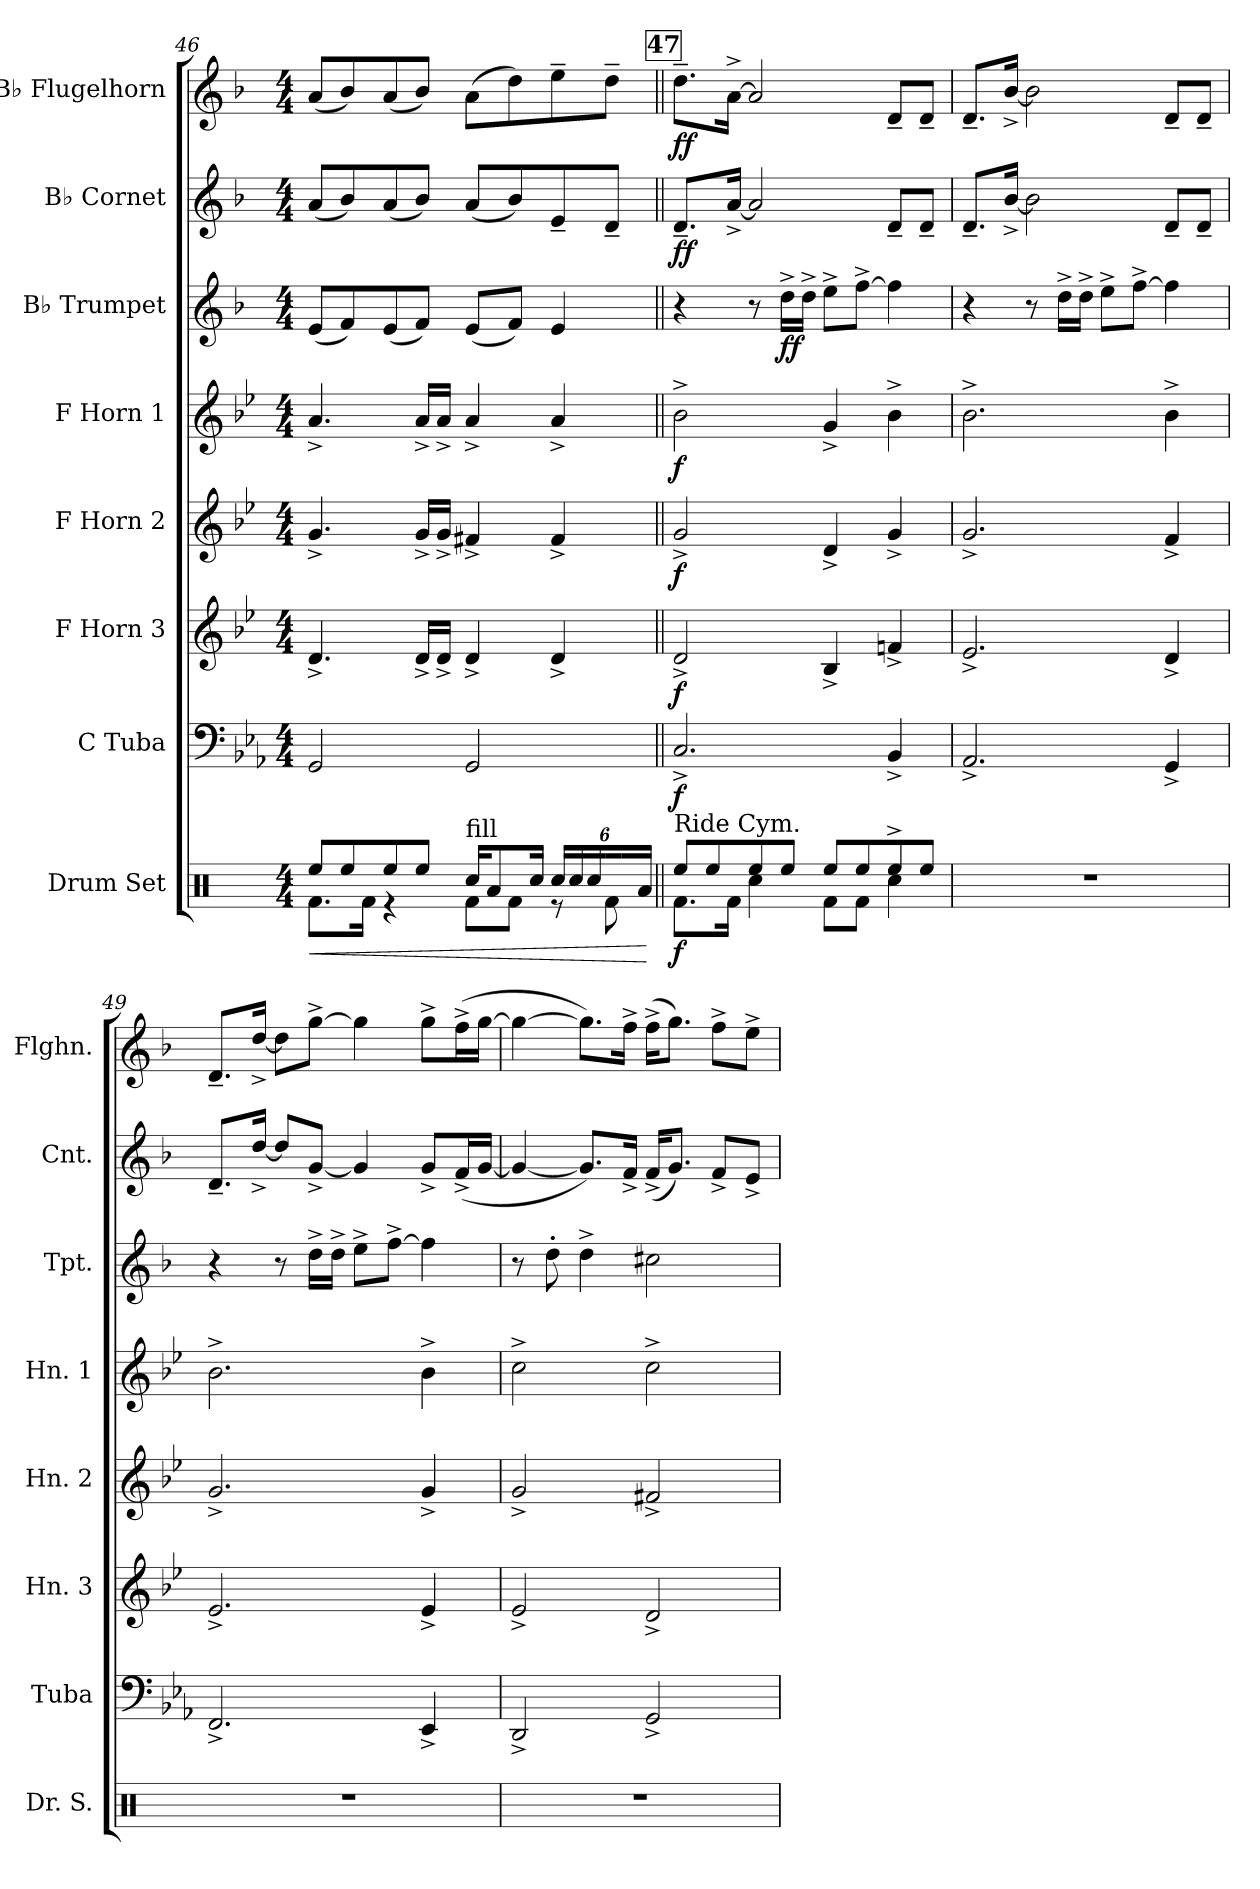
**kern	**dynam	**kern	**dynam	**kern	**dynam	**kern	**dynam	**kern	**dynam	**kern	**dynam	**kern	**dynam	**kern	**dynam
*part8	*part8	*part7	*part7	*part6	*part6	*part5	*part5	*part4	*part4	*part3	*part3	*part2	*part2	*part1	*part1
*staff8	*staff8	*staff7	*staff7	*staff6	*staff6	*staff5	*staff5	*staff4	*staff4	*staff3	*staff3	*staff2	*staff2	*staff1	*staff1
*I"Drum Set	*	*I"C Tuba	*	*I"F Horn 3	*	*I"F Horn 2	*	*I"F Horn 1	*	*I"B♭ Trumpet	*	*I"B♭ Cornet	*	*I"B♭ Flugelhorn	*
*I'Dr. S.	*	*I'Tuba	*	*I'Hn. 3	*	*I'Hn. 2	*	*I'Hn. 1	*	*I'Tpt.	*	*I'Cnt.	*	*I'Flghn.	*
*clefX	*	*clefF4	*	*clefG2	*	*clefG2	*	*clefG2	*	*clefG2	*	*clefG2	*	*clefG2	*
*	*	*	*	*ITrd4c7	*	*ITrd4c7	*	*ITrd4c7	*	*ITrd1c2	*	*ITrd1c2	*	*ITrd1c2	*
*k[]	*	*k[b-e-a-]	*	*k[b-e-a-]	*	*k[b-e-a-]	*	*k[b-e-a-]	*	*k[b-e-a-]	*	*k[b-e-a-]	*	*k[b-e-a-]	*
*M4/4	*	*M4/4	*	*M4/4	*	*M4/4	*	*M4/4	*	*M4/4	*	*M4/4	*	*M4/4	*
=46	=46	=46	=46	=46	=46	=46	=46	=46	=46	=46	=46	=46	=46	=46	=46
!	!LO:HP:b	!	!	!	!	!	!	!	!	!	!	!	!	!	!
*^	*	*	*	*	*	*	*	*	*	*	*	*	*	*	*
8Ree/L	8.Rf\L	<	2GG/	.	4.G^/	.	4.c^/	.	4.d^/	.	(<8d/L	.	(<8g/L	.	(<8g/L	.
8Ree/	.	.	.	.	.	.	.	.	.	.	8e-/)	.	8a-/)	.	8a-/)	.
.	16Rf\Jk	.	.	.	.	.	.	.	.	.	.	.	.	.	.	.
8Ree/	4r	.	.	.	.	.	.	.	.	.	(<8d/	.	(<8g/	.	(<8g/	.
8Ree/J	.	.	.	.	16G^/LL	.	16c^/LL	.	16d^/LL	.	8e-/J)	.	8a-/J)	.	8a-/J)	.
.	.	.	.	.	16G^/JJ	.	16c^/JJ	.	16d^/JJ	.	.	.	.	.	.	.
!LO:TX:a:t=fill	!	!	!	!	!	!	!	!	!	!	!	!	!	!	!	!
16Rcc/KL	8Rf\L	.	2GG/	.	4G^/	.	4Bn^/	.	4d^/	.	(<8d/L	.	(<8g/L	.	(>8g\L	.
8Ra/	.	.	.	.	.	.	.	.	.	.	.	.	.	.	.	.
.	8Rf\J	.	.	.	.	.	.	.	.	.	8e-/J)	.	8a-/)	.	8cc\)	.
16Rcc/Jk	.	.	.	.	.	.	.	.	.	.	.	.	.	.	.	.
*Xbrackettup	*	*	*	*	*	*	*	*	*	*	*	*	*	*	*	*
24Rcc/LL	8r	.	.	.	4G^/	.	4B^/	.	4d^/	.	4d/	.	8d~/	.	8dd~\	.
24Rcc/	.	.	.	.	.	.	.	.	.	.	.	.	.	.	.	.
24Rcc/	.	.	.	.	.	.	.	.	.	.	.	.	.	.	.	.
24R/	8Rf\	.	.	.	.	.	.	.	.	.	.	.	8c~/J	.	8cc~\J	.
24R/	.	.	.	.	.	.	.	.	.	.	.	.	.	.	.	.
24Ra/JJ	.	.	.	.	.	.	.	.	.	.	.	.	.	.	.	.
*v	*v	*	*	*	*	*	*	*	*	*	*	*	*	*	*	*
.	[	.	.	.	.	.	.	.	.	.	.	.	.	.	.
!!LO:REH:place=s1:a:B:fs=14:t=47
=47||	=47||	=47||	=47||	=47||	=47||	=47||	=47||	=47||	=47||	=47||	=47||	=47||	=47||	=47||	=47||
*^	*	*	*	*	*	*	*	*	*	*	*	*	*	*	*
!LO:TX:a:t=Ride Cym.	!	!	!	!	!	!	!	!	!	!	!	!	!	!	!	!
!	!	!LO:DY:b	!	!LO:DY:b	!	!LO:DY:b	!	!LO:DY:b	!	!LO:DY:b	!	!	!	!LO:DY:b	!	!LO:DY:b
8Ree/L	8.Rf\L	f	2.C^/	f	2G^/	f	2c^/	f	2e-^\	f	4r	.	8.c~/L	ff	8.cc~\L	ff
8Ree/	.	.	.	.	.	.	.	.	.	.	.	.	.	.	.	.
.	16Rf\Jk	.	.	.	.	.	.	.	.	.	.	.	[16g^/Jk	.	[16g^\Jk	.
8Ree/	4Rcc\	.	.	.	.	.	.	.	.	.	8r	.	2g/]	.	2g/]	.
!	!	!	!	!	!	!	!	!	!	!	!	!LO:DY:b	!	!	!	!
8Ree/J	.	.	.	.	.	.	.	.	.	.	16cc^\LL	ff	.	.	.	.
.	.	.	.	.	.	.	.	.	.	.	16cc^\JJ	.	.	.	.	.
8Ree/L	8Rf\L	.	.	.	4E-^/	.	4G^/	.	4c^/	.	8dd^\L	.	.	.	.	.
8Ree/	8Rf\J	.	.	.	.	.	.	.	.	.	[8ee-^\J	.	.	.	.	.
8Ree^/	4Rcc\	.	4BB-^/	.	4B-X^/	.	4c^/	.	4e-^\	.	4ee-\]	.	8c~/L	.	8c~/L	.
8Ree/J	.	.	.	.	.	.	.	.	.	.	.	.	8c~/J	.	8c~/J	.
*v	*v	*	*	*	*	*	*	*	*	*	*	*	*	*	*	*
!!LO:LB:g=z
=48	=48	=48	=48	=48	=48	=48	=48	=48	=48	=48	=48	=48	=48	=48	=48
1r	.	2.AA-^/	.	2.A-^/	.	2.c^/	.	2.e-^\	.	4r	.	8.c~/L	.	8.c~/L	.
.	.	.	.	.	.	.	.	.	.	.	.	[16a-^/Jk	.	[16a-^/Jk	.
.	.	.	.	.	.	.	.	.	.	8r	.	2a-\]	.	2a-\]	.
.	.	.	.	.	.	.	.	.	.	16cc^\LL	.	.	.	.	.
.	.	.	.	.	.	.	.	.	.	16cc^\JJ	.	.	.	.	.
.	.	.	.	.	.	.	.	.	.	8dd^\L	.	.	.	.	.
.	.	.	.	.	.	.	.	.	.	[8ee-^\J	.	.	.	.	.
.	.	4GG^/	.	4G^/	.	4B-^/	.	4e-^\	.	4ee-\]	.	8c~/L	.	8c~/L	.
.	.	.	.	.	.	.	.	.	.	.	.	8c~/J	.	8c~/J	.
=49	=49	=49	=49	=49	=49	=49	=49	=49	=49	=49	=49	=49	=49	=49	=49
1r	.	2.FF^/	.	2.A-^/	.	2.c^/	.	2.e-^\	.	4r	.	8.c~/L	.	8.c~/L	.
.	.	.	.	.	.	.	.	.	.	.	.	[16cc^/Jk	.	[16cc^/Jk	.
.	.	.	.	.	.	.	.	.	.	8r	.	8cc/L]	.	8cc\L]	.
.	.	.	.	.	.	.	.	.	.	16cc^\LL	.	[8f^/J	.	[8ff^\J	.
.	.	.	.	.	.	.	.	.	.	16cc^\JJ	.	.	.	.	.
.	.	.	.	.	.	.	.	.	.	8dd^\L	.	4f/]	.	4ff\]	.
.	.	.	.	.	.	.	.	.	.	[8ee-^\J	.	.	.	.	.
.	.	4EE-^/	.	4A-^/	.	4c^/	.	4e-^\	.	4ee-\]	.	8f^/L	.	8ff^\L	.
.	.	.	.	.	.	.	.	.	.	.	.	(<16e-^/L	.	(>16ee-^\L	.
.	.	.	.	.	.	.	.	.	.	.	.	[16f/JJ	.	[16ff\JJ	.
=50	=50	=50	=50	=50	=50	=50	=50	=50	=50	=50	=50	=50	=50	=50	=50
1r	.	2DD^/	.	2A-^/	.	2c^/	.	2f^\	.	8r	.	4f/_	.	4ff\_	.
.	.	.	.	.	.	.	.	.	.	8cc'\	.	.	.	.	.
.	.	.	.	.	.	.	.	.	.	4cc^\	.	8.f/L])	.	8.ff\L])	.
.	.	.	.	.	.	.	.	.	.	.	.	16e-^/Jk	.	16ee-^\Jk	.
.	.	2GG^/	.	2G^/	.	2Bn^/	.	2f^\	.	2bn\	.	(<16e-^/KL	.	(>16ee-^\KL	.
.	.	.	.	.	.	.	.	.	.	.	.	8.f/J)	.	8.ff\J)	.
.	.	.	.	.	.	.	.	.	.	.	.	8e-^/L	.	8ee-^\L	.
.	.	.	.	.	.	.	.	.	.	.	.	8d^/J	.	8dd^\J	.
=	=	=	=	=	=	=	=	=	=	=	=	=	=	=	=
*-	*-	*-	*-	*-	*-	*-	*-	*-	*-	*-	*-	*-	*-	*-	*-
